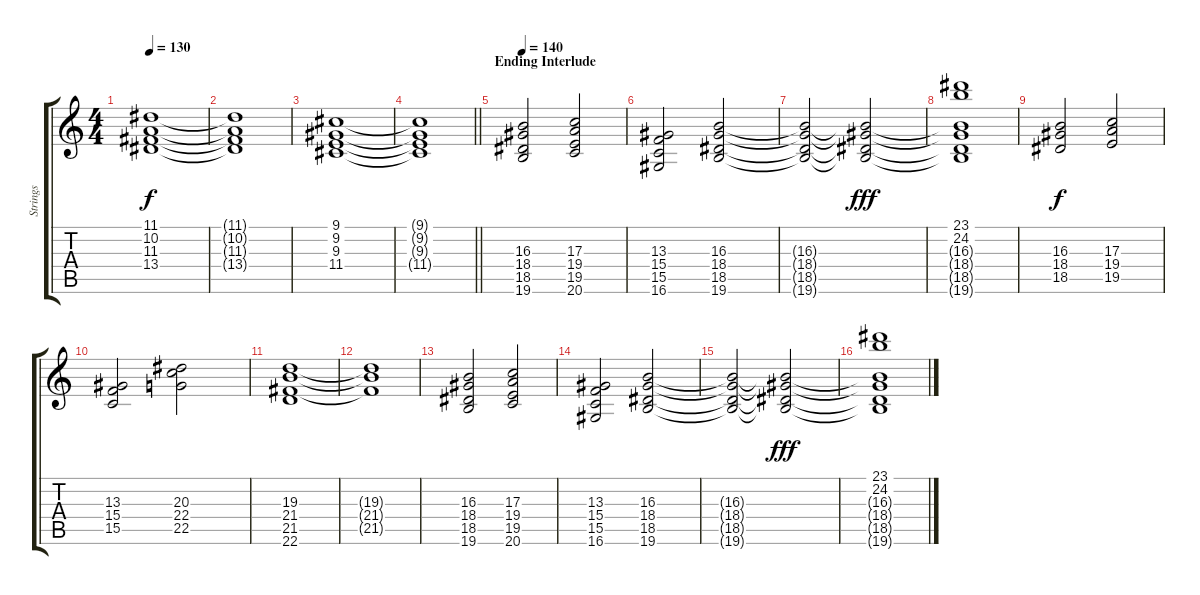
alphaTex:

\track ("Strings" "Strings") {instrument stringensemble1}
\staff {score tabs}
\tuning (E4 B3 G3 D3 A2 E2) {hide}
\ts (4 4)
\tempo 130
\clef g2
\ks c
(11.1{t} 10.2{t} 11.3{t} 13.4{t}).1{dy f} |
(11.1{t} 10.2{t} 11.3{t} 13.4{t}).1 |
(9.1 9.2 9.3 11.4).1 |
\barLineRight lightlight
(9.1{t} 9.2{t} 9.3{t} 11.4{t}).1 |
\section ("" "Ending Interlude")
\tempo 140
(16.3 18.4 18.5 19.6).2 (17.3 19.4 19.5 20.6).2 |
(13.3 15.4 15.5 16.6).2 (16.3 18.4 18.5 19.6).2 |
(16.3{t} 18.4{t} 18.5{t} 19.6{t}).2 (16.3{t} 18.4{t} 18.5{t} 19.6{t}).2{dy fff} |
(23.1 24.2 16.3{t} 18.4{t} 18.5{t} 19.6{t}).1 |
(16.3 18.4 18.5).2{dy f} (17.3 19.4 19.5).2 |
(13.3 15.4 15.5).2 (20.3 22.4 22.5).2 |
(19.3 21.4 21.5 22.6).1 |
(19.3{t} 21.4{t} 21.5{t}).1 |
(16.3 18.4 18.5 19.6).2 (17.3 19.4 19.5 20.6).2 |
(13.3 15.4 15.5 16.6).2 (16.3 18.4 18.5 19.6).2 |
(16.3{t} 18.4{t} 18.5{t} 19.6{t}).2 (16.3{t} 18.4{t} 18.5{t} 19.6{t}).2{dy fff} |
(23.1 24.2 16.3{t} 18.4{t} 18.5{t} 19.6{t}).1
